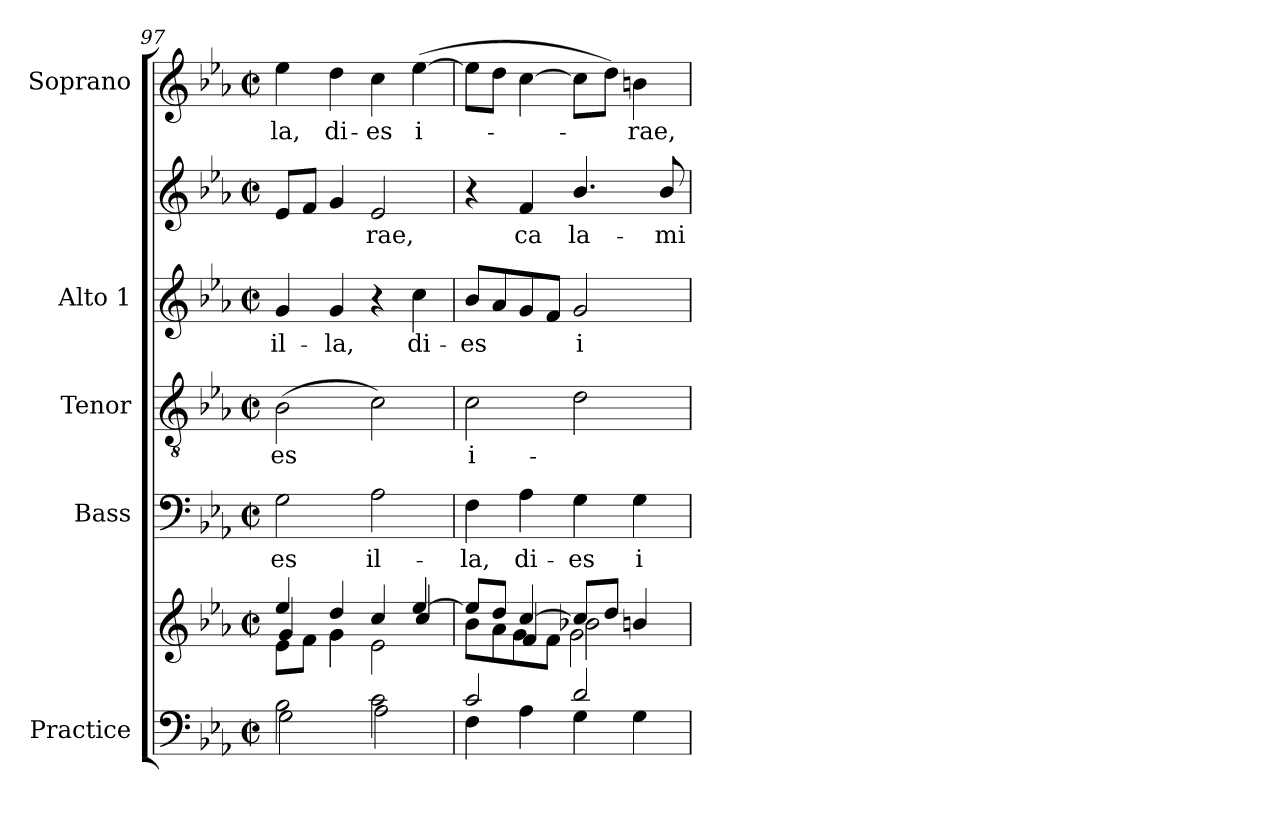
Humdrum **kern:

**kern	**kern	**kern	**text	**kern	**text	**kern	**text	**kern	**text	**kern	**text
*part5	*part5	*part4	*part4	*part3	*part3	*part2	*part2	*part2	*part2	*part1	*part1
*staff7	*staff6	*staff5	*staff5	*staff4	*staff4	*staff3	*staff3	*staff2	*staff2	*staff1	*staff1
*I"Practice	*	*I"Bass	*	*I"Tenor	*	*I"Alto 1	*	*	*	*I"Soprano	*
*	*	*I'B	*	*I'T	*	*I'A	*	*	*	*I'S	*
!!LO:LB:g=z
*clefF4	*clefG2	*clefF4	*	*clefGv2	*	*clefG2	*	*clefG2	*	*clefG2	*
*k[b-e-a-]	*k[b-e-a-]	*k[b-e-a-]	*	*k[b-e-a-]	*	*k[b-e-a-]	*	*k[b-e-a-]	*	*k[b-e-a-]	*
*E-:	*E-:	*E-:	*	*E-:	*	*E-:	*	*E-:	*	*E-:	*
*M2/2	*M2/2	*M2/2	*	*M2/2	*	*M2/2	*	*M2/2	*	*M2/2	*
*met(c|)	*met(c|)	*met(c|)	*	*met(c|)	*	*met(c|)	*	*met(c|)	*	*met(c|)	*
=97	=97	=97	=97	=97	=97	=97	=97	=97	=97	=97	=97
*^	*^	*	*	*	*	*	*	*	*	*	*
*	*	*	*^	*	*	*	*	*	*	*	*	*	*
!	!	!	!	!	!	!LO:LY:b	!	!LO:LY:b	!	!LO:LY:b	!	!	!	!LO:LY:b
2B-\	2G\	4ee-/	8e-\L	4g/	2G	-es	(>2B-	es	4g	il-	8e-L	.	4ee-\	-la,
.	.	.	8f\J	.	.	.	.	.	.	.	8fJ	.	.	.
!	!	!	!	!	!	!	!	!	!	!LO:LY:b	!	!	!	!LO:LY:b
.	.	4dd/	4g\	4g\	.	.	.	.	4g	-la,	4g	.	4dd	di-
!	!	!	!	!	!	!LO:LY:b	!	!	!	!	!	!LO:LY:b	!	!LO:LY:b
2c\	2A-\	4cc/	2e-\	4ryy	2A-	il-	2c)	.	4r	.	2e-	rae,	4cc	-es
!	!	!	!	!	!	!	!	!	!	!LO:LY:b	!	!	!	!LO:LY:b
.	.	[4ee-/	.	4cc/	.	.	.	.	4cc	di-	.	.	(>[4ee-\	i-
=98	=98	=98	=98	=98	=98	=98	=98	=98	=98	=98	=98	=98	=98	=98
!	!	!	!	!	!	!LO:LY:b	!	!LO:LY:b	!	!LO:LY:b	!	!	!	!
2c/	4F\	8ee-/L]	4ryy	8b-\L	4F	-la,	2c	i-	8b-L	-es	4r	.	8ee-L]	.
.	.	8dd/J	.	8a-\	.	.	.	.	8a-	.	.	.	8ddJ	.
!	!	!	!	!	!	!LO:LY:b	!	!	!	!	!	!LO:LY:b	!	!
.	4A-\	[4cc/	4f/	8g\	4A-	di-	.	.	8g	.	4f	-ca	[4cc	.
.	.	.	.	8f\J	.	.	.	.	8fJ	.	.	.	.	.
!	!	!	!	!	!	!LO:LY:b	!	!	!	!LO:LY:b	!	!LO:LY:b	!	!
2d/	4G\	8cc/L]	2b-X\	2g\	4G\	-es	2d	.	2g	i-	4.b-/	la-	8ccL]	.
.	.	8dd/J	.	.	.	.	.	.	.	.	.	.	8ddJ)	.
!	!	!	!	!	!	!LO:LY:b	!	!	!	!	!	!	!	!LO:LY:b
.	4G\	4bn/	.	.	4G\	i-	.	.	.	.	.	.	4bn	rae,
!	!	!	!	!	!	!	!	!	!	!	!	!LO:LY:b	!	!
.	.	.	.	.	.	.	.	.	.	.	8b-/	-mi-	.	.
*v	*v	*	*	*	*	*	*	*	*	*	*	*	*	*
*	*v	*v	*v	*	*	*	*	*	*	*	*	*	*
=	=	=	=	=	=	=	=	=	=	=	=
*-	*-	*-	*-	*-	*-	*-	*-	*-	*-	*-	*-
